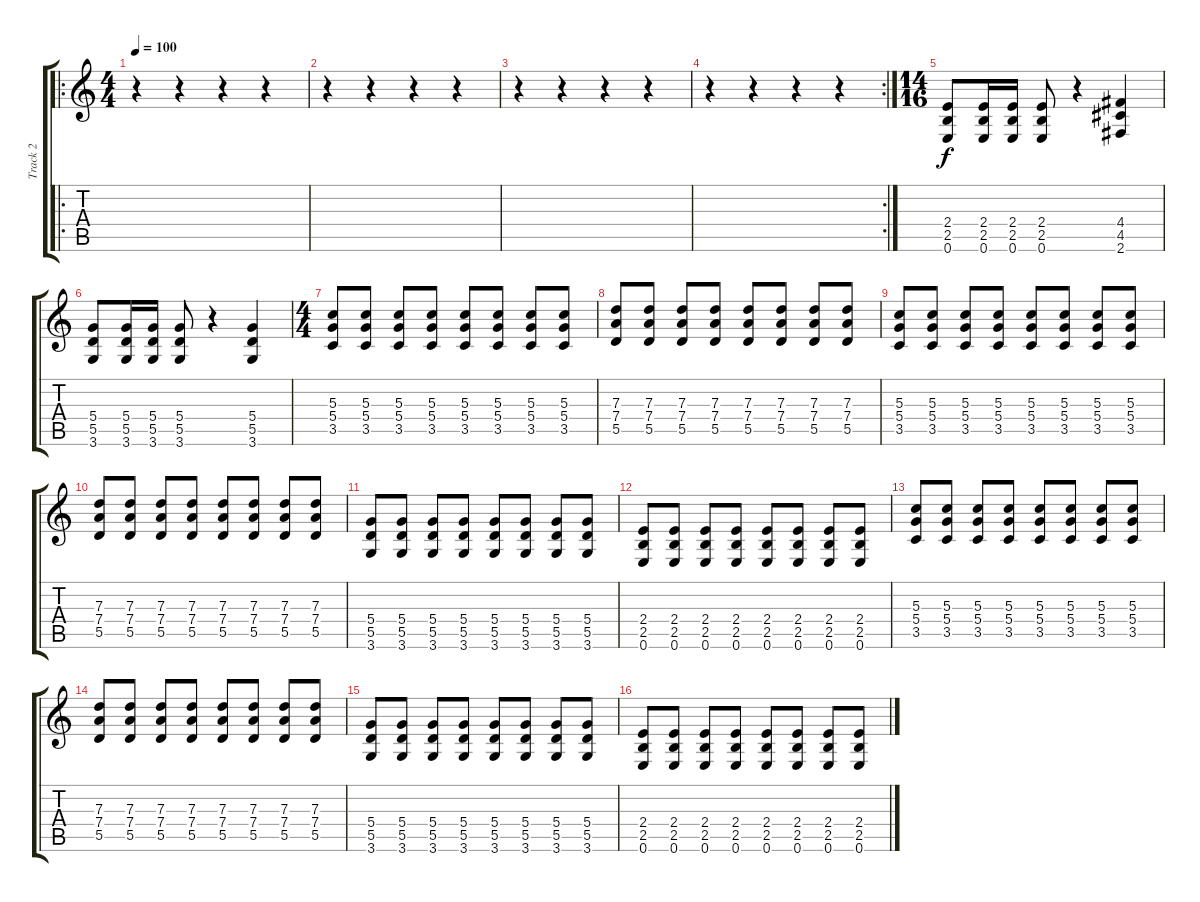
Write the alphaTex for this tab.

\track ("Track 2" "Track 2") {instrument distortionguitar}
\staff {score tabs}
\tuning (E4 B3 G3 D3 A2 E2) {hide}
\ro
\ts (4 4)
\tempo 100
\clef g2
\ks c
r.4{dy f} r.4 r.4 r.4 |
r.4 r.4 r.4 r.4 |
r.4 r.4 r.4 r.4 |
\rc 2
r.4 r.4 r.4 r.4 |
\ts (14 16)
(2.4 2.5 0.6).8 (2.4 2.5 0.6).16 (2.4 2.5 0.6).16 (2.4 2.5 0.6).8 r.4 (4.4 4.5 2.6).4 |
(5.4 5.5 3.6).8 (5.4 5.5 3.6).16 (5.4 5.5 3.6).16 (5.4 5.5 3.6).8 r.4 (5.4 5.5 3.6).4 |
\ts (4 4)
(5.3 5.4 3.5).8 (5.3 5.4 3.5).8 (5.3 5.4 3.5).8 (5.3 5.4 3.5).8 (5.3 5.4 3.5).8 (5.3 5.4 3.5).8 (5.3 5.4 3.5).8 (5.3 5.4 3.5).8 |
(7.3 7.4 5.5).8 (7.3 7.4 5.5).8 (7.3 7.4 5.5).8 (7.3 7.4 5.5).8 (7.3 7.4 5.5).8 (7.3 7.4 5.5).8 (7.3 7.4 5.5).8 (7.3 7.4 5.5).8 |
(5.3 5.4 3.5).8 (5.3 5.4 3.5).8 (5.3 5.4 3.5).8 (5.3 5.4 3.5).8 (5.3 5.4 3.5).8 (5.3 5.4 3.5).8 (5.3 5.4 3.5).8 (5.3 5.4 3.5).8 |
(7.3 7.4 5.5).8 (7.3 7.4 5.5).8 (7.3 7.4 5.5).8 (7.3 7.4 5.5).8 (7.3 7.4 5.5).8 (7.3 7.4 5.5).8 (7.3 7.4 5.5).8 (7.3 7.4 5.5).8 |
(5.4 5.5 3.6).8 (5.4 5.5 3.6).8 (5.4 5.5 3.6).8 (5.4 5.5 3.6).8 (5.4 5.5 3.6).8 (5.4 5.5 3.6).8 (5.4 5.5 3.6).8 (5.4 5.5 3.6).8 |
(2.4 2.5 0.6).8 (2.4 2.5 0.6).8 (2.4 2.5 0.6).8 (2.4 2.5 0.6).8 (2.4 2.5 0.6).8 (2.4 2.5 0.6).8 (2.4 2.5 0.6).8 (2.4 2.5 0.6).8 |
(5.3 5.4 3.5).8 (5.3 5.4 3.5).8 (5.3 5.4 3.5).8 (5.3 5.4 3.5).8 (5.3 5.4 3.5).8 (5.3 5.4 3.5).8 (5.3 5.4 3.5).8 (5.3 5.4 3.5).8 |
(7.3 7.4 5.5).8 (7.3 7.4 5.5).8 (7.3 7.4 5.5).8 (7.3 7.4 5.5).8 (7.3 7.4 5.5).8 (7.3 7.4 5.5).8 (7.3 7.4 5.5).8 (7.3 7.4 5.5).8 |
(5.4 5.5 3.6).8 (5.4 5.5 3.6).8 (5.4 5.5 3.6).8 (5.4 5.5 3.6).8 (5.4 5.5 3.6).8 (5.4 5.5 3.6).8 (5.4 5.5 3.6).8 (5.4 5.5 3.6).8 |
(2.4 2.5 0.6).8 (2.4 2.5 0.6).8 (2.4 2.5 0.6).8 (2.4 2.5 0.6).8 (2.4 2.5 0.6).8 (2.4 2.5 0.6).8 (2.4 2.5 0.6).8 (2.4 2.5 0.6).8
